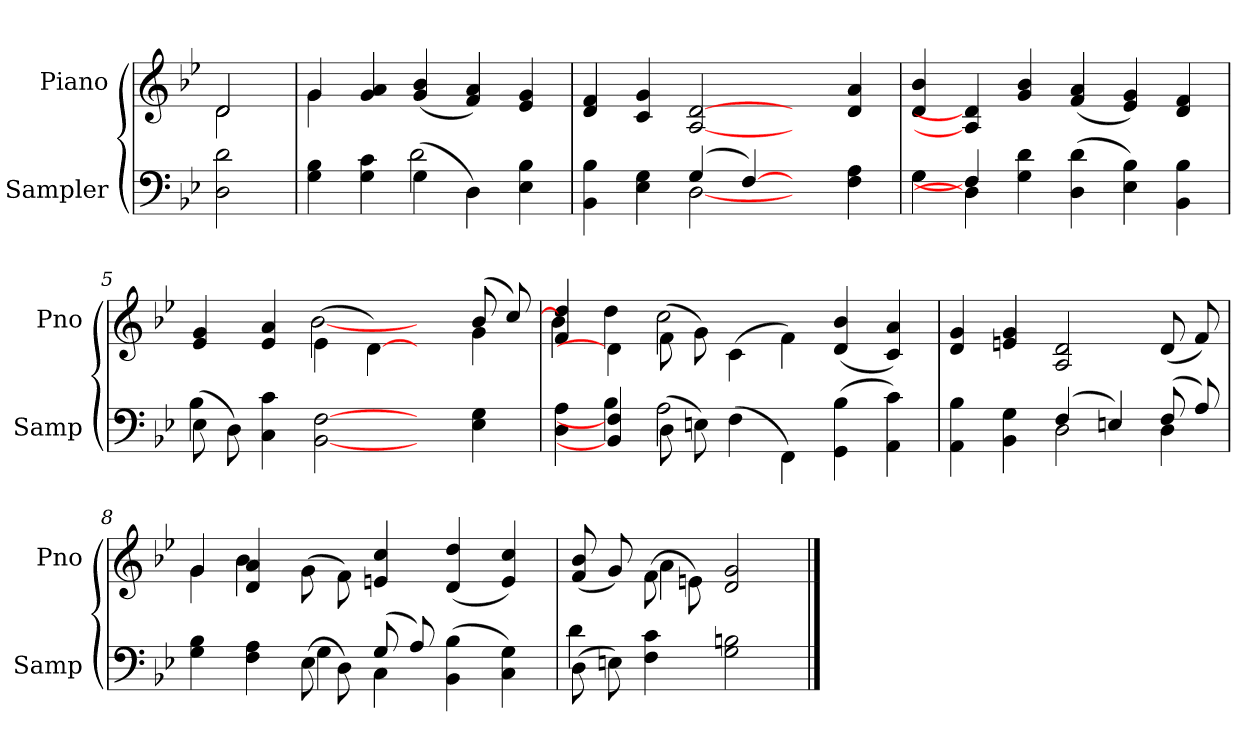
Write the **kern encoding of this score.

**kern	**kern
*part2	*part1
*staff2	*staff1
*I"Sampler	*I"Piano
*I'Samp	*I'Pno
*clefF4	*clefG2
*k[b-e-]	*k[b-e-]
*B-:	*B-:
=1	=1
*	*^
2D 2d	2d/	2d
=2	=2	=2
*^	*	*
4G 4B-	2ryy	4g/	4g
4G 4c	.	4g 4a	1ryy
(4G\	2d	(4g 4b-	.
4D\)	.	4f 4a)	.
4E- 4B-	4ryy	4e- 4g	.
*	*	*v	*v
=3	=3	=3
4BB- 4B-	2ryy	4d 4f
4E- 4G	.	4c 4g
(4G/	[2D	[2A [2d
[4F/)	.	.
4ryy	2ryy	4ryy
4F 4A	.	4d 4a
=4	=4	=4
4G\	4G	4d 4b-
4F/]	4D]	4A] 4d]
4G 4d	1ryy	4g 4b-
(4D 4d	.	(4f 4a
4E- 4B-)	.	4e- 4g)
4BB- 4B-	.	4d 4f
=5	=5	=5
*	*	*^
(8E-\	4B-	4e- 4g	2ryy
8D\)	.	.	.
4C 4c	1ryy	4e- 4a	.
[2BB- [2F	.	(4e-\	[2b-
.	.	[4d\)	.
4ryy	.	4ryy	4ryy
4E- 4G	4ryy	(8b-/	4g
.	.	8cc/)	.
=6	=6	=6	=6
4D 4A	4ryy	4f 4dd	4b-]
4BB-] 4F]	4B-	4d\]	4dd
(8D\	2A	(8f\	2cc
8En\)	.	8g\)	.
(4F\	.	(4c\	.
4FF\)	2.ryy	4f\)	2.ryy
(4GG 4B-	.	(4d 4b-	.
4AA 4c)	.	4c 4a)	.
*	*	*v	*v
=7	=7	=7
4AA 4B-	2ryy	4d 4g
4BB- 4G	.	4en 4g
(4F/	2D	2A 2d
4En/)	.	.
(8F/	4D	(8d/
8A/)	.	8f/)
=8	=8	=8
*	*	*^
4G 4B-	2ryy	4g/	4g
4F 4A	.	4d 4a	4b-
(8E-\	4G	(8g\	1ryy
8D\)	.	8f\)	.
(8G/	4C	4en 4cc	.
8A/)	.	.	.
(4BB- 4B-	2ryy	(4d 4dd	.
4C 4G)	.	4e 4cc)	.
=9	=9	=9	=9
(8D\	4d	(8f/ 8b-/	4ryy
8En\)	.	8g/)	.
4F 4c	2.ryy	(8f\	4a
.	.	8en\)	.
2G 2Bn	.	2d 2g	2ryy
*v	*v	*	*
*	*v	*v
==	==
*-	*-
